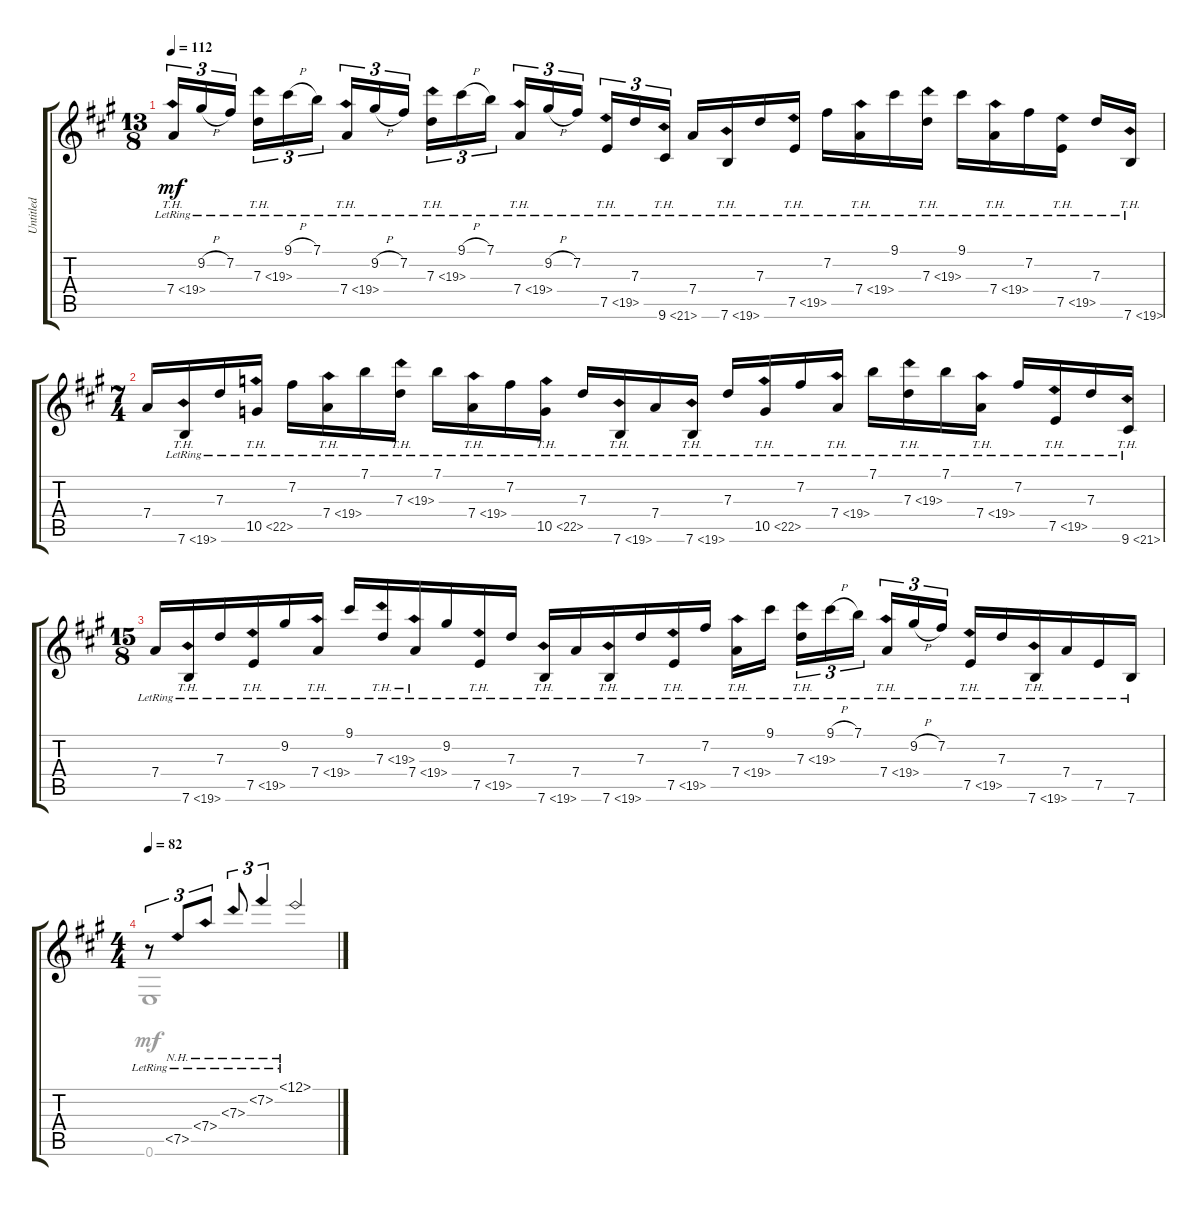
\track ("Untitled" "Untitled") {instrument acousticguitarsteel}
\staff {score tabs}
\tuning (E4 B3 G3 D3 A2 E2) {hide}
\voice
\ts (13 8)
\tempo 112
\clef g2
\ks a
7.4{th 12 lr}.16{tu (3 2) dy mf} 9.2{h lr}.16{tu (3 2)} 7.2{lr}.16{tu (3 2)} 7.3{th 12 lr}.16{tu (3 2)} 9.1{h lr}.16{tu (3 2)} 7.1{lr}.16{tu (3 2)} 7.4{th 12 lr}.16{tu (3 2)} 9.2{h lr}.16{tu (3 2)} 7.2{lr}.16{tu (3 2)} 7.3{th 12 lr}.16{tu (3 2)} 9.1{h lr}.16{tu (3 2)} 7.1{lr}.16{tu (3 2)} 7.4{th 12 lr}.16{tu (3 2)} 9.2{h lr}.16{tu (3 2)} 7.2{lr}.16{tu (3 2)} 7.5{th 12 lr}.16{tu (3 2)} 7.3{lr}.16{tu (3 2)} 9.6{th 12 lr}.16{tu (3 2)} 7.4{lr}.16 7.6{th 12 lr}.16 7.3{lr}.16 7.5{th 12 lr}.16 7.2{lr}.16 7.4{th 12 lr}.16 9.1{lr}.16 7.3{th 12 lr}.16 9.1{lr}.16 7.4{th 12 lr}.16 7.2{lr}.16 7.5{th 12 lr}.16 7.3{lr}.16 7.6{th 12 lr}.16 |
\ts (7 4)
7.4.16 7.6{th 12 lr}.16 7.3{lr}.16 10.5{th 12 lr}.16 7.2{lr}.16 7.4{th 12 lr}.16 7.1{lr}.16 7.3{th 12 lr}.16 7.1{lr}.16 7.4{th 12 lr}.16 7.2{lr}.16 10.5{th 12 lr}.16 7.3{lr}.16 7.6{th 12 lr}.16 7.4{lr}.16 7.6{th 12 lr}.16 7.3{lr}.16 10.5{th 12 lr}.16 7.2{lr}.16 7.4{th 12 lr}.16 7.1{lr}.16 7.3{th 12 lr}.16 7.1{lr}.16 7.4{th 12 lr}.16 7.2{lr}.16 7.5{th 12 lr}.16 7.3{lr}.16 9.6{th 12 lr}.16 |
\ts (15 8)
7.4{lr}.16 7.6{th 12 lr}.16 7.3{lr}.16 7.5{th 12 lr}.16 9.2{lr}.16 7.4{th 12 lr}.16 9.1{lr}.16 7.3{th 12 lr}.16 7.4{th 12 lr}.16 9.2{lr}.16 7.5{th 12 lr}.16 7.3{lr}.16 7.6{th 12 lr}.16 7.4{lr}.16 7.6{th 12 lr}.16 7.3{lr}.16 7.5{th 12 lr}.16 7.2{lr}.16 7.4{th 12 lr}.16 9.1{lr}.16{beam splitsecondary} 7.3{th 12 lr}.16{tu (3 2)} 9.1{h lr}.16{tu (3 2)} 7.1{lr}.16{tu (3 2) beam splitsecondary} 7.4{th 12 lr}.16{tu (3 2)} 9.2{h lr}.16{tu (3 2)} 7.2{lr}.16{tu (3 2)} 7.5{th 12 lr}.16 7.3{lr}.16 7.6{th 12 lr}.16 7.4{lr}.16 7.5{lr}.16 7.6{lr}.16 |
\ts (4 4)
\tempo 82
r.8{tu (3 2)} 7.5{nh lr}.8{tu (3 2)} 7.4{nh lr}.8{tu (3 2)} 7.3{nh lr}.8{tu (3 2)} 7.2{nh lr}.4{tu (3 2)} 12.1{nh lr}.2
\voice
\clef g2
\ottava regular
\simile none
\ks a
|
|
|
0.6.1
